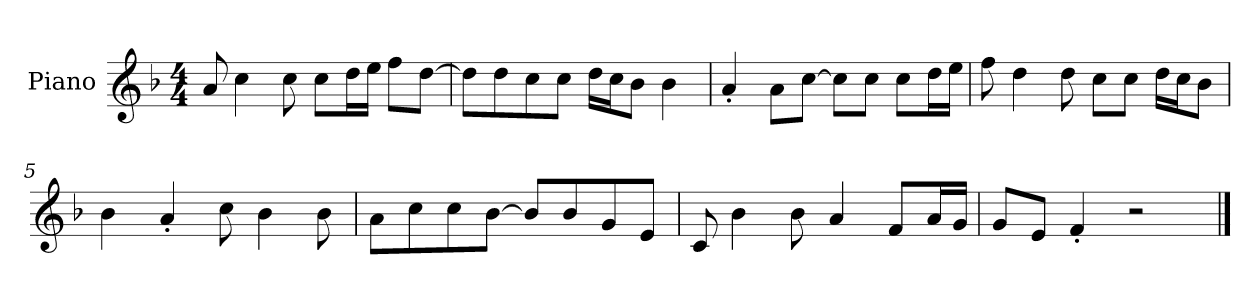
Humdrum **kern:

**kern
*part1
*staff1
*I"Piano
*I'P-no
*clefG2
*k[b-]
*M4/4
*MM90
=1
8a/
4cc\
8cc\
8cc\L
16dd\L
16ee\JJ
8ff\L
[8dd\J
=2
8dd\L]
8dd\
8cc\
8cc\J
16dd\LL
16cc\J
8b-\J
4b-\
=3
4a'/
8a\L
[8cc\J
8cc\L]
8cc\J
8cc\L
16dd\L
16ee\JJ
=4
8ff\
4dd\
8dd\
8cc\L
8cc\J
16dd\LL
16cc\J
8b-\J
=5
4b-\
4a'/
8cc\
4b-\
8b-\
!!LO:LB:g=z
=6
8a\L
8cc\
8cc\
[8b-\J
8b-/L]
8b-/
8g/
8e/J
=7
8c/
4b-\
8b-\
4a/
8f/L
16a/L
16g/JJ
=8
8g/L
8e/J
4f'/
2r
==
*-
